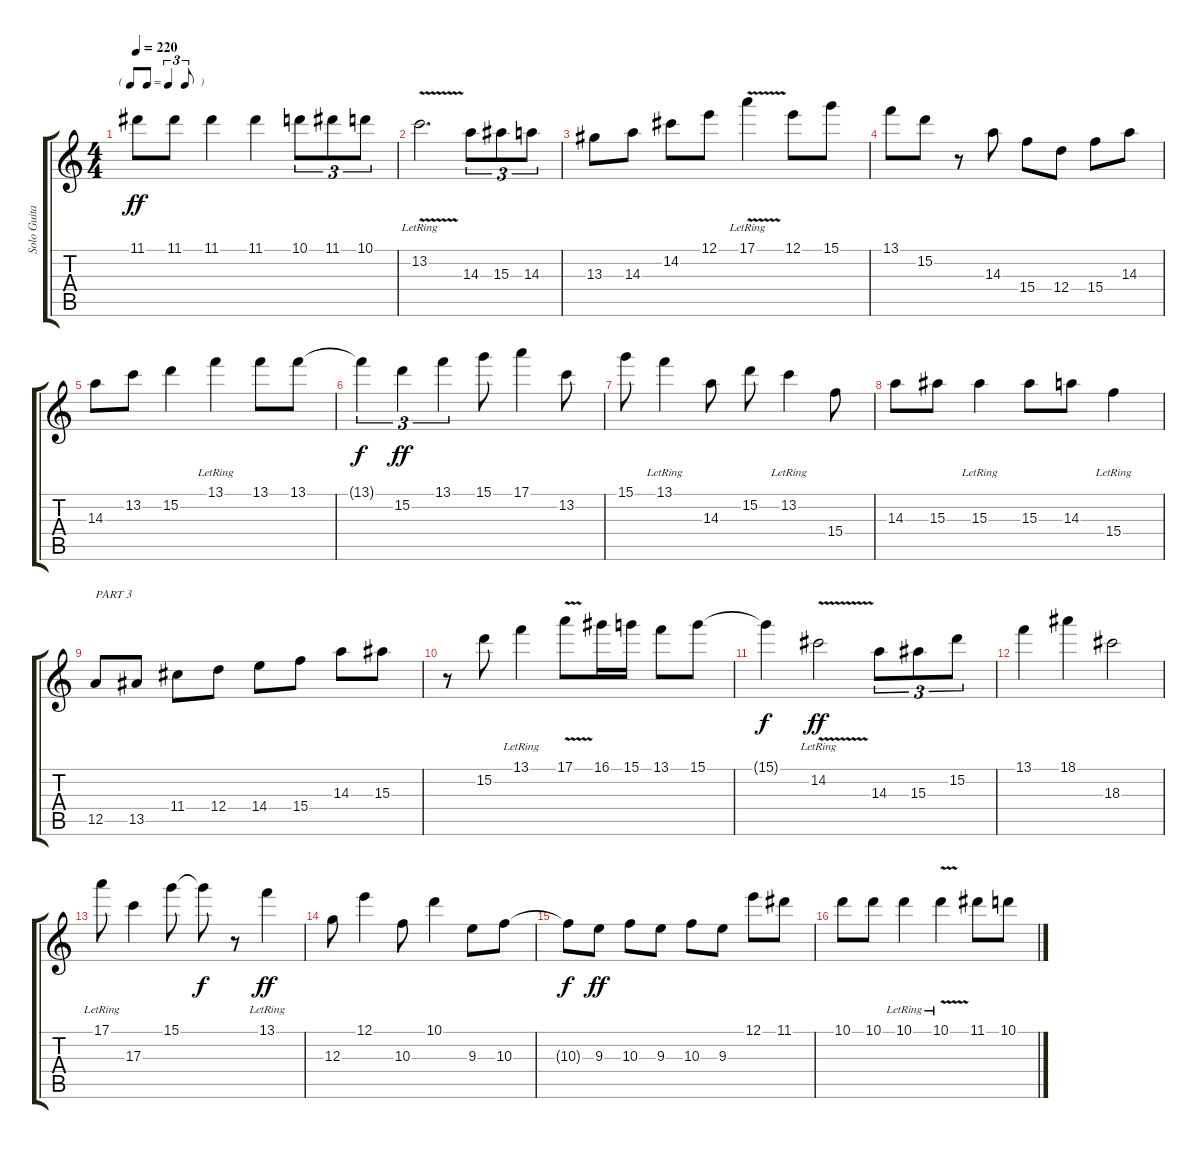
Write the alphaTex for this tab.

\track ("Solo Guitar" "Solo Guita") {instrument acousticguitarsteel}
\staff {score tabs}
\tuning (E4 B3 G3 D3 A2 E2) {hide}
\ts (4 4)
\tf triplet8th
\tempo 220
\clef g2
\ks c
11.1.8{dy ff} 11.1.8 11.1.4 11.1.4 10.1.8{tu (3 2)} 11.1.8{tu (3 2)} 10.1.8{tu (3 2)} |
13.2{v lr}.2{d} 14.3.8{tu (3 2)} 15.3.8{tu (3 2)} 14.3.8{tu (3 2)} |
13.3.8 14.3.8 14.2.8 12.1.8 17.1{v lr}.4 12.1.8 15.1.8 |
13.1.8 15.2.8 r.8 14.3.8 15.4.8 12.4.8 15.4.8 14.3.8 |
14.3.8 13.2.8 15.2.4 13.1{lr}.4 13.1.8 13.1.8 |
13.1{t}.4{tu (3 2) dy f} 15.2.4{tu (3 2) dy ff} 13.1.4{tu (3 2)} 15.1.8 17.1.4 13.2.8 |
15.1.8 13.1{lr}.4 14.3.8 15.2.8 13.2{lr}.4 15.4.8 |
14.3.8 15.3.8 15.3{lr}.4 15.3.8 14.3.8 15.4{lr}.4 |
12.5.8{txt "PART 3"} 13.5.8 11.4.8 12.4.8 14.4.8 15.4.8 14.3.8 15.3.8 |
r.8 15.2.8 13.1{lr}.4 17.1{v}.8 16.1.16 15.1.16 13.1.8 15.1.8 |
15.1{t}.4{dy f} 14.2{v lr}.2{dy ff} 14.3.8{tu (3 2)} 15.3.8{tu (3 2)} 15.2.8{tu (3 2)} |
13.1.4 18.1.4 18.3.2 |
17.1{lr}.8 17.3.4 15.1.8 15.1{t}.8{dy f} r.8 13.1{lr}.4{dy ff} |
12.3.8 12.1.4 10.3.8 10.1.4 9.3.8 10.3.8 |
10.3{t}.8{dy f} 9.3.8{dy ff} 10.3.8 9.3.8 10.3.8 9.3.8 12.1.8 11.1.8 |
10.1.8 10.1.8 10.1{lr}.4 10.1{v lr}.4 11.1.8 10.1.8
